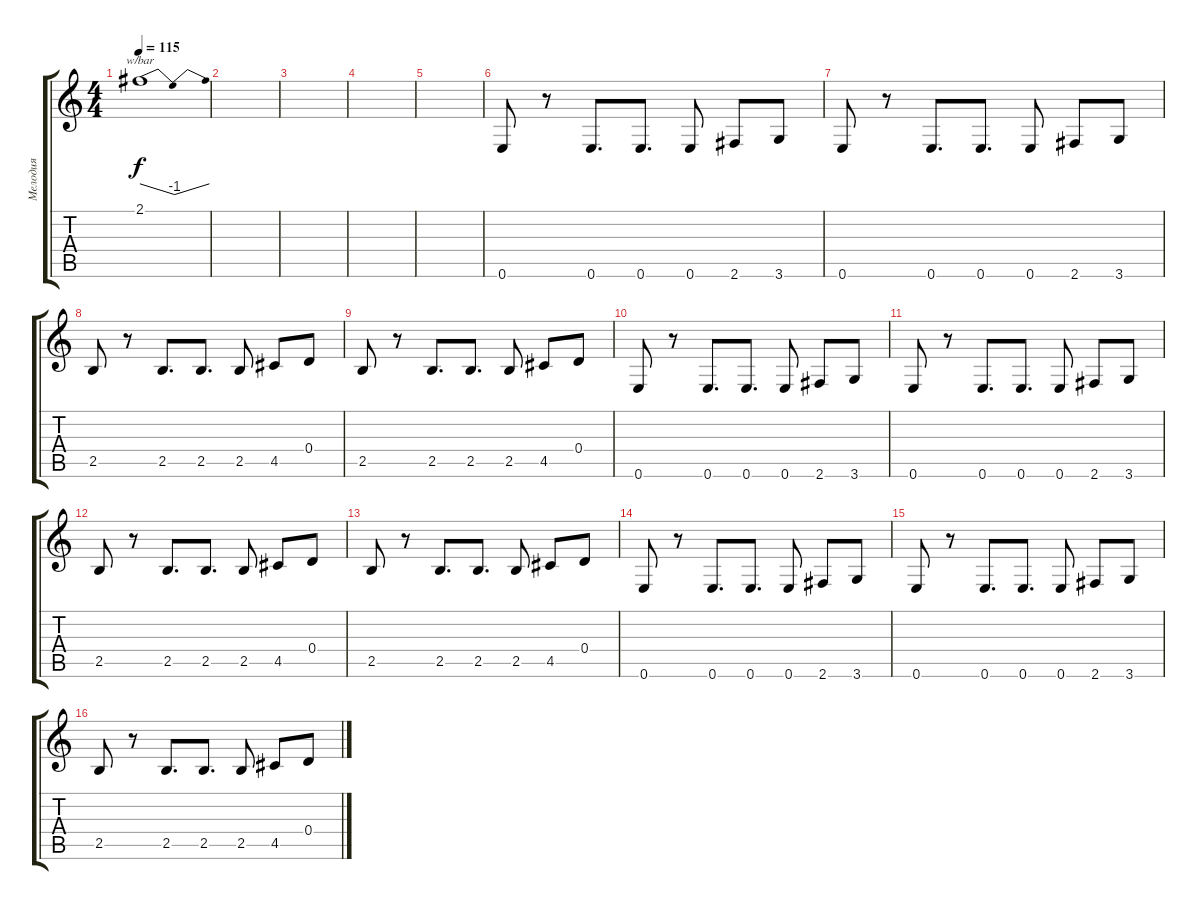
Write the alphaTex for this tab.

\track ("Мелодия" "Мелодия") {instrument overdrivenguitar}
\staff {score tabs}
\tuning (E4 B3 G3 D3 A2 E2) {hide}
\ts (4 4)
\tempo 115
\clef g2
\ks c
2.1.1{tbe (dip default 0 0 30 -4 60 0) dy f} |
|
|
|
|
0.6.8 r.8 0.6.8{d} 0.6.8{d} 0.6.8 2.6.8 3.6.8 |
0.6.8 r.8 0.6.8{d} 0.6.8{d} 0.6.8 2.6.8 3.6.8 |
2.5.8 r.8 2.5.8{d} 2.5.8{d} 2.5.8 4.5.8 0.4.8 |
2.5.8 r.8 2.5.8{d} 2.5.8{d} 2.5.8 4.5.8 0.4.8 |
0.6.8 r.8 0.6.8{d} 0.6.8{d} 0.6.8 2.6.8 3.6.8 |
0.6.8 r.8 0.6.8{d} 0.6.8{d} 0.6.8 2.6.8 3.6.8 |
2.5.8 r.8 2.5.8{d} 2.5.8{d} 2.5.8 4.5.8 0.4.8 |
2.5.8 r.8 2.5.8{d} 2.5.8{d} 2.5.8 4.5.8 0.4.8 |
0.6.8 r.8 0.6.8{d} 0.6.8{d} 0.6.8 2.6.8 3.6.8 |
0.6.8 r.8 0.6.8{d} 0.6.8{d} 0.6.8 2.6.8 3.6.8 |
2.5.8 r.8 2.5.8{d} 2.5.8{d} 2.5.8 4.5.8 0.4.8
